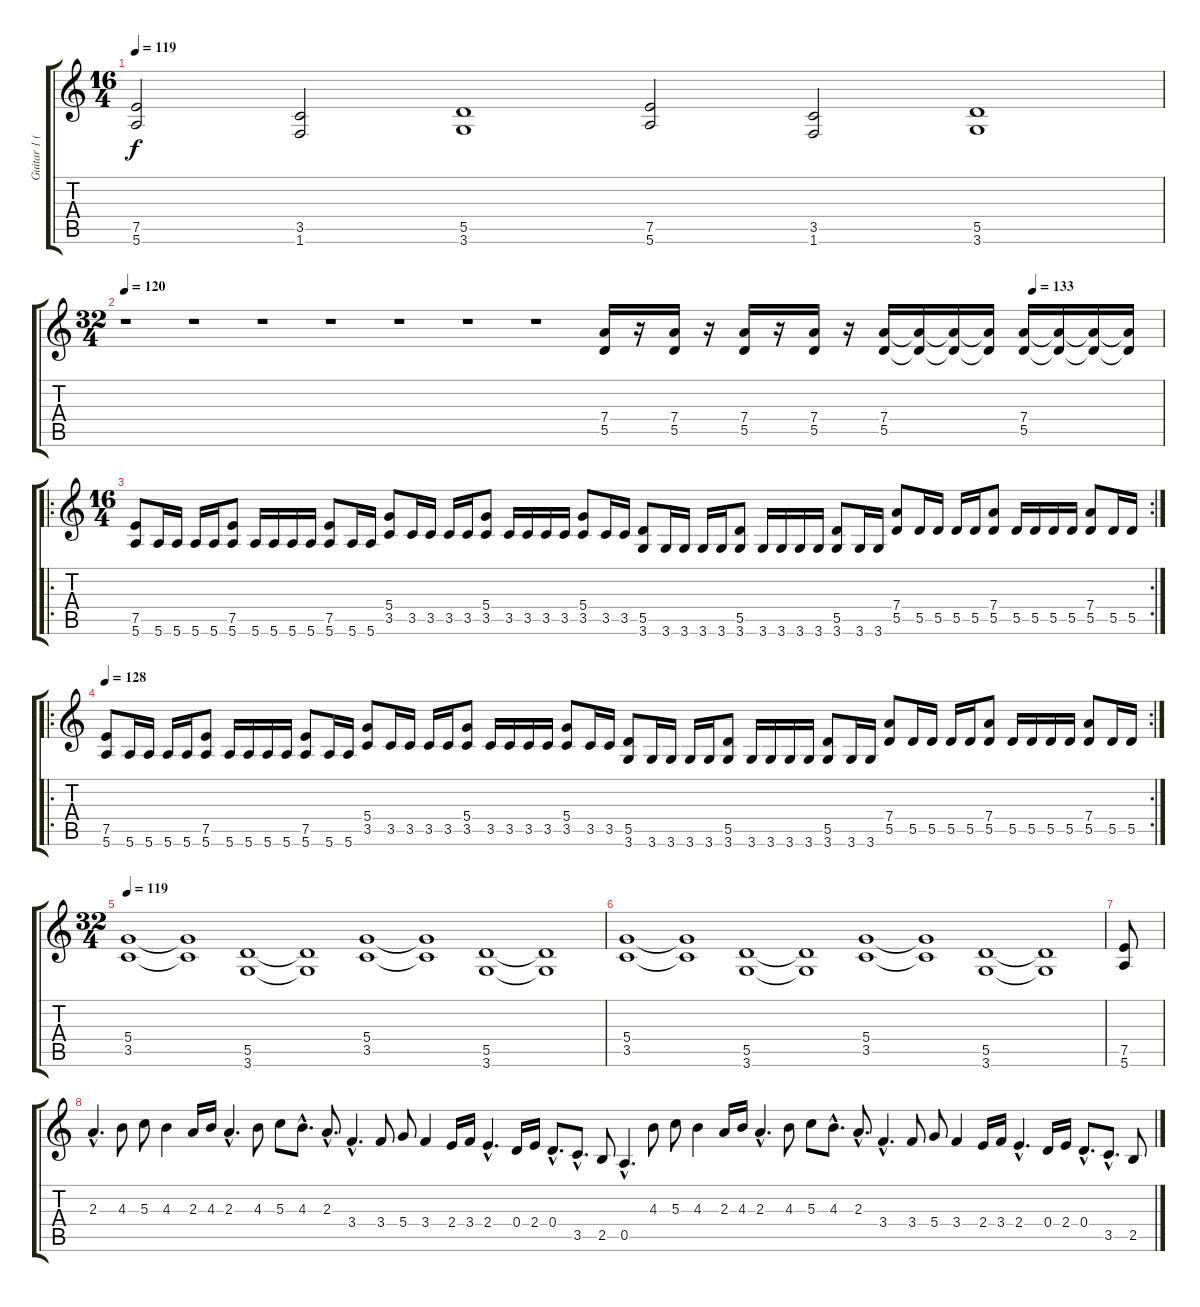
\track ("Guitar 1 (Rhythm)" "Guitar 1 (") {instrument distortionguitar}
\staff {score tabs}
\tuning (E4 B3 G3 D3 A2 E2) {hide}
\ts (16 4)
\tempo 119
\clef g2
\ks c
(7.5 5.6).2{dy f} (3.5 1.6).2 (5.5 3.6).1 (7.5 5.6).2 (3.5 1.6).2 (5.5 3.6).1 |
\ts (32 4)
\tempo 120
\tempo (133 0.875)
r.1 r.1 r.1 r.1 r.1 r.1 r.1 (7.4 5.5).16 r.16 (7.4 5.5).16 r.16 (7.4 5.5).16 r.16 (7.4 5.5).16 r.16 (7.4 5.5).16 (7.4{t} 5.5{t}).16 (7.4{t} 5.5{t}).16 (7.4{t} 5.5{t}).16 (7.4 5.5).16 (7.4{t} 5.5{t}).16 (7.4{t} 5.5{t}).16 (7.4{t} 5.5{t}).16 |
\ro
\rc 2
\ts (16 4)
(7.5 5.6).8 5.6.16 5.6.16 5.6.16 5.6.16 (7.5 5.6).8 5.6.16 5.6.16 5.6.16 5.6.16 (7.5 5.6).8 5.6.16 5.6.16 (5.4 3.5).8 3.5.16 3.5.16 3.5.16 3.5.16 (5.4 3.5).8 3.5.16 3.5.16 3.5.16 3.5.16 (5.4 3.5).8 3.5.16 3.5.16 (5.5 3.6).8 3.6.16 3.6.16 3.6.16 3.6.16 (5.5 3.6).8 3.6.16 3.6.16 3.6.16 3.6.16 (5.5 3.6).8 3.6.16 3.6.16 (7.4 5.5).8 5.5.16 5.5.16 5.5.16 5.5.16 (7.4 5.5).8 5.5.16 5.5.16 5.5.16 5.5.16 (7.4 5.5).8 5.5.16 5.5.16 |
\ro
\rc 2
\tempo 128
(7.5 5.6).8 5.6.16 5.6.16 5.6.16 5.6.16 (7.5 5.6).8 5.6.16 5.6.16 5.6.16 5.6.16 (7.5 5.6).8 5.6.16 5.6.16 (5.4 3.5).8 3.5.16 3.5.16 3.5.16 3.5.16 (5.4 3.5).8 3.5.16 3.5.16 3.5.16 3.5.16 (5.4 3.5).8 3.5.16 3.5.16 (5.5 3.6).8 3.6.16 3.6.16 3.6.16 3.6.16 (5.5 3.6).8 3.6.16 3.6.16 3.6.16 3.6.16 (5.5 3.6).8 3.6.16 3.6.16 (7.4 5.5).8 5.5.16 5.5.16 5.5.16 5.5.16 (7.4 5.5).8 5.5.16 5.5.16 5.5.16 5.5.16 (7.4 5.5).8 5.5.16 5.5.16 |
\ts (32 4)
\tempo 119
(5.4 3.5).1 (5.4{t} 3.5{t}).1 (5.5 3.6).1 (5.5{t} 3.6{t}).1 (5.4 3.5).1 (5.4{t} 3.5{t}).1 (5.5 3.6).1 (5.5{t} 3.6{t}).1 |
(5.4 3.5).1 (5.4{t} 3.5{t}).1 (5.5 3.6).1 (5.5{t} 3.6{t}).1 (5.4 3.5).1 (5.4{t} 3.5{t}).1 (5.5 3.6).1 (5.5{t} 3.6{t}).1 |
(7.5 5.6).8 |
2.3{hac}.4{d volume 16} 4.3.8 5.3.8 4.3.4 2.3.16 4.3.16 2.3{hac}.4{d} 4.3.8 5.3.8 4.3{hac}.8{d} 2.3{hac}.8{d} 3.4{hac}.4{d} 3.4.8 5.4.8 3.4.4 2.4.16 3.4.16 2.4{hac}.4{d} 0.4.16 2.4.16 0.4{hac}.8{d} 3.5{hac}.8{d} 2.5.8 0.5{hac}.4{d} 4.3.8 5.3.8 4.3.4 2.3.16 4.3.16 2.3{hac}.4{d} 4.3.8 5.3.8 4.3{hac}.8{d} 2.3{hac}.8{d} 3.4{hac}.4{d} 3.4.8 5.4.8 3.4.4 2.4.16 3.4.16 2.4{hac}.4{d} 0.4.16 2.4.16 0.4{hac}.8{d} 3.5{hac}.8{d} 2.5.8
